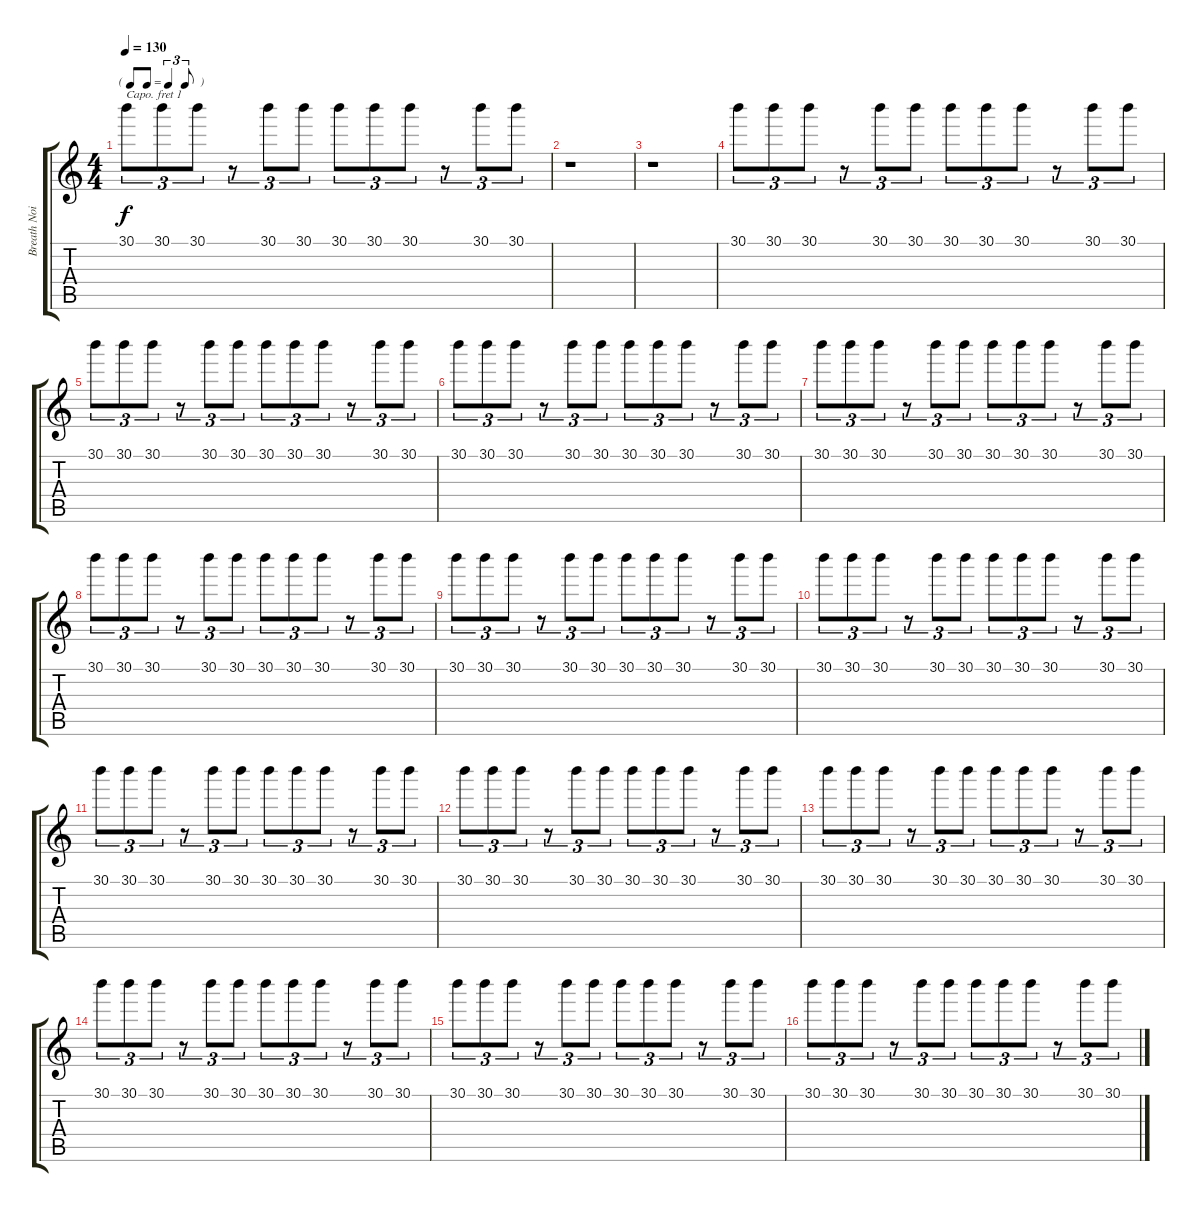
\track ("Breath Noise (Alan Wilder)" "Breath Noi") {instrument breathnoise}
\staff {score tabs}
\capo 1
\tuning (E4 B3 G3 D3 A2 E2) {hide}
\ts (4 4)
\tf triplet8th
\tempo 130
\clef g2
\ks c
30.1.8{tu (3 2) dy f} 30.1.8{tu (3 2)} 30.1.8{tu (3 2)} r.8{tu (3 2)} 30.1.8{tu (3 2)} 30.1.8{tu (3 2)} 30.1.8{tu (3 2)} 30.1.8{tu (3 2)} 30.1.8{tu (3 2)} r.8{tu (3 2)} 30.1.8{tu (3 2)} 30.1.8{tu (3 2)} |
r.1 |
r.1 |
30.1.8{tu (3 2)} 30.1.8{tu (3 2)} 30.1.8{tu (3 2)} r.8{tu (3 2)} 30.1.8{tu (3 2)} 30.1.8{tu (3 2)} 30.1.8{tu (3 2)} 30.1.8{tu (3 2)} 30.1.8{tu (3 2)} r.8{tu (3 2)} 30.1.8{tu (3 2)} 30.1.8{tu (3 2)} |
30.1.8{tu (3 2)} 30.1.8{tu (3 2)} 30.1.8{tu (3 2)} r.8{tu (3 2)} 30.1.8{tu (3 2)} 30.1.8{tu (3 2)} 30.1.8{tu (3 2)} 30.1.8{tu (3 2)} 30.1.8{tu (3 2)} r.8{tu (3 2)} 30.1.8{tu (3 2)} 30.1.8{tu (3 2)} |
30.1.8{tu (3 2)} 30.1.8{tu (3 2)} 30.1.8{tu (3 2)} r.8{tu (3 2)} 30.1.8{tu (3 2)} 30.1.8{tu (3 2)} 30.1.8{tu (3 2)} 30.1.8{tu (3 2)} 30.1.8{tu (3 2)} r.8{tu (3 2)} 30.1.8{tu (3 2)} 30.1.8{tu (3 2)} |
30.1.8{tu (3 2)} 30.1.8{tu (3 2)} 30.1.8{tu (3 2)} r.8{tu (3 2)} 30.1.8{tu (3 2)} 30.1.8{tu (3 2)} 30.1.8{tu (3 2)} 30.1.8{tu (3 2)} 30.1.8{tu (3 2)} r.8{tu (3 2)} 30.1.8{tu (3 2)} 30.1.8{tu (3 2)} |
30.1.8{tu (3 2)} 30.1.8{tu (3 2)} 30.1.8{tu (3 2)} r.8{tu (3 2)} 30.1.8{tu (3 2)} 30.1.8{tu (3 2)} 30.1.8{tu (3 2)} 30.1.8{tu (3 2)} 30.1.8{tu (3 2)} r.8{tu (3 2)} 30.1.8{tu (3 2)} 30.1.8{tu (3 2)} |
30.1.8{tu (3 2)} 30.1.8{tu (3 2)} 30.1.8{tu (3 2)} r.8{tu (3 2)} 30.1.8{tu (3 2)} 30.1.8{tu (3 2)} 30.1.8{tu (3 2)} 30.1.8{tu (3 2)} 30.1.8{tu (3 2)} r.8{tu (3 2)} 30.1.8{tu (3 2)} 30.1.8{tu (3 2)} |
30.1.8{tu (3 2)} 30.1.8{tu (3 2)} 30.1.8{tu (3 2)} r.8{tu (3 2)} 30.1.8{tu (3 2)} 30.1.8{tu (3 2)} 30.1.8{tu (3 2)} 30.1.8{tu (3 2)} 30.1.8{tu (3 2)} r.8{tu (3 2)} 30.1.8{tu (3 2)} 30.1.8{tu (3 2)} |
30.1.8{tu (3 2)} 30.1.8{tu (3 2)} 30.1.8{tu (3 2)} r.8{tu (3 2)} 30.1.8{tu (3 2)} 30.1.8{tu (3 2)} 30.1.8{tu (3 2)} 30.1.8{tu (3 2)} 30.1.8{tu (3 2)} r.8{tu (3 2)} 30.1.8{tu (3 2)} 30.1.8{tu (3 2)} |
30.1.8{tu (3 2)} 30.1.8{tu (3 2)} 30.1.8{tu (3 2)} r.8{tu (3 2)} 30.1.8{tu (3 2)} 30.1.8{tu (3 2)} 30.1.8{tu (3 2)} 30.1.8{tu (3 2)} 30.1.8{tu (3 2)} r.8{tu (3 2)} 30.1.8{tu (3 2)} 30.1.8{tu (3 2)} |
30.1.8{tu (3 2)} 30.1.8{tu (3 2)} 30.1.8{tu (3 2)} r.8{tu (3 2)} 30.1.8{tu (3 2)} 30.1.8{tu (3 2)} 30.1.8{tu (3 2)} 30.1.8{tu (3 2)} 30.1.8{tu (3 2)} r.8{tu (3 2)} 30.1.8{tu (3 2)} 30.1.8{tu (3 2)} |
30.1.8{tu (3 2)} 30.1.8{tu (3 2)} 30.1.8{tu (3 2)} r.8{tu (3 2)} 30.1.8{tu (3 2)} 30.1.8{tu (3 2)} 30.1.8{tu (3 2)} 30.1.8{tu (3 2)} 30.1.8{tu (3 2)} r.8{tu (3 2)} 30.1.8{tu (3 2)} 30.1.8{tu (3 2)} |
30.1.8{tu (3 2)} 30.1.8{tu (3 2)} 30.1.8{tu (3 2)} r.8{tu (3 2)} 30.1.8{tu (3 2)} 30.1.8{tu (3 2)} 30.1.8{tu (3 2)} 30.1.8{tu (3 2)} 30.1.8{tu (3 2)} r.8{tu (3 2)} 30.1.8{tu (3 2)} 30.1.8{tu (3 2)} |
30.1.8{tu (3 2)} 30.1.8{tu (3 2)} 30.1.8{tu (3 2)} r.8{tu (3 2)} 30.1.8{tu (3 2)} 30.1.8{tu (3 2)} 30.1.8{tu (3 2)} 30.1.8{tu (3 2)} 30.1.8{tu (3 2)} r.8{tu (3 2)} 30.1.8{tu (3 2)} 30.1.8{tu (3 2)}
